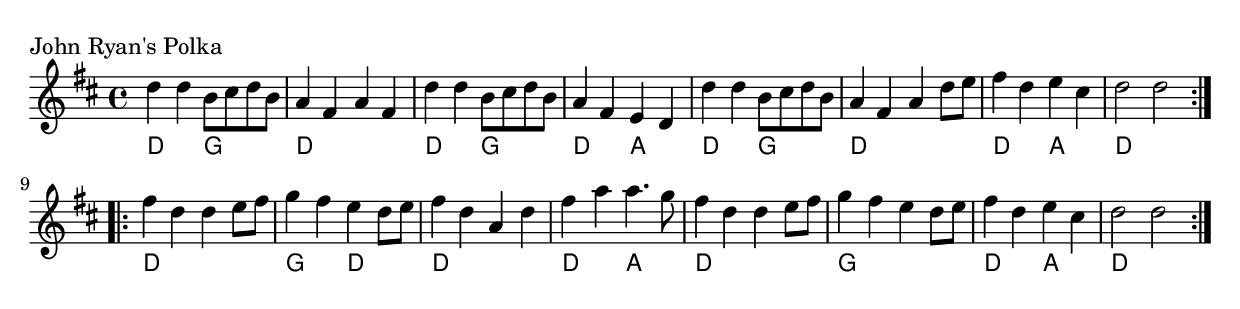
\version "2.22.0"

\include "../helpers/preamble.ly"

\score {
    \relative c'' {
        <<
        {
            \clef treble
            \key d \major
            \time 4/4
            d4 d b8 cs d b | a4 fs a fs | d' d b8 cs d b | a4 fs e d |
            d' d b8 cs d b | a4 fs a d8 e | fs4 d e cs | d2 d \bar":|.|:" \break
            fs4 d d e8 fs | g4 fs e d8 e | fs4 d a d | fs a a4. g8 |
            fs4 d d e8 fs | g4 fs e d8 e | fs4 d e cs | d2 d \bar":|."
        }
        \chords {
            d2 g | d1 | d2 g | d a | d g | d1 | d2 a | d1 |
            d1 | g2 d | d1 | d2 a | d1 | g | d2 a | d1 |
        }
        >>
    }
    \header {
        piece = "John Ryan's Polka"
    }
}